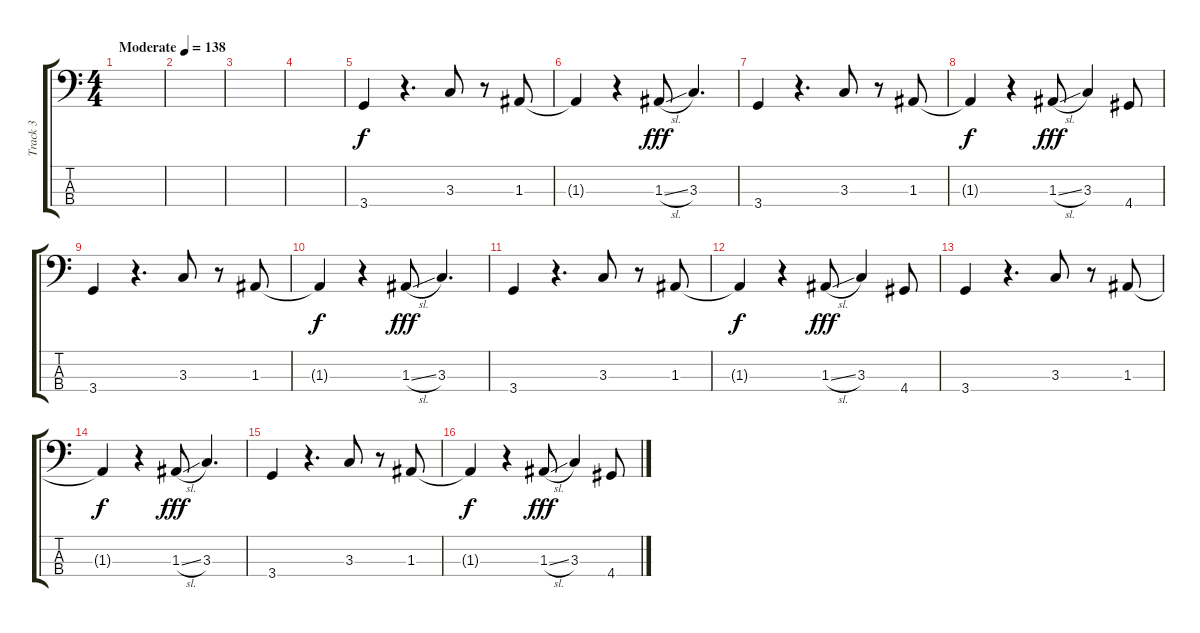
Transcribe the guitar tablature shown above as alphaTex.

\track ("Track 3" "Track 3") {instrument electricbassfinger}
\staff {score tabs}
\tuning (G2 D2 A1 E1) {hide}
\ts (4 4)
\tempo (138 "Moderate")
\clef f4
\ks c
|
|
|
|
3.4.4 r.4{d} 3.3.8 r.8 1.3.8 |
1.3{t}.4{dy f} r.4 1.3{sl}.8{dy fff} 3.3.4{d} |
3.4.4 r.4{d} 3.3.8 r.8 1.3.8 |
1.3{t}.4{dy f} r.4 1.3{sl}.8{dy fff} 3.3.4 4.4.8 |
3.4.4 r.4{d} 3.3.8 r.8 1.3.8 |
1.3{t}.4{dy f} r.4 1.3{sl}.8{dy fff} 3.3.4{d} |
3.4.4 r.4{d} 3.3.8 r.8 1.3.8 |
1.3{t}.4{dy f} r.4 1.3{sl}.8{dy fff} 3.3.4 4.4.8 |
3.4.4 r.4{d} 3.3.8 r.8 1.3.8 |
1.3{t}.4{dy f} r.4 1.3{sl}.8{dy fff} 3.3.4{d} |
3.4.4 r.4{d} 3.3.8 r.8 1.3.8 |
1.3{t}.4{dy f} r.4 1.3{sl}.8{dy fff} 3.3.4 4.4.8
